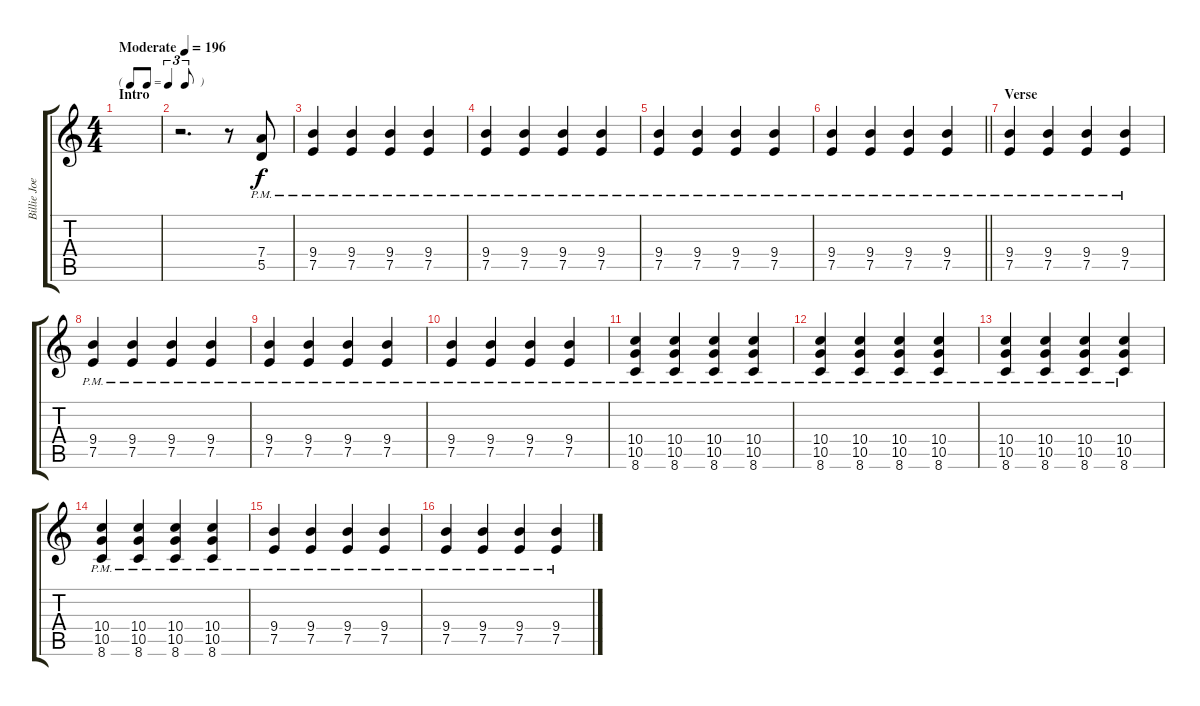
\track ("Billie Joe" "Billie Joe") {instrument distortionguitar}
\staff {score tabs}
\tuning (E4 B3 G3 D3 A2 E2) {hide}
\ts (4 4)
\tf triplet8th
\section ("" "Intro")
\tempo (196 "Moderate")
\clef g2
\ks c
|
r.2{d} r.8 (7.4{pm} 5.5{pm}).8 |
(9.4{pm} 7.5{pm}).4 (9.4{pm} 7.5{pm}).4 (9.4{pm} 7.5{pm}).4 (9.4{pm} 7.5{pm}).4 |
(9.4{pm} 7.5{pm}).4 (9.4{pm} 7.5{pm}).4 (9.4{pm} 7.5{pm}).4 (9.4{pm} 7.5{pm}).4 |
(9.4{pm} 7.5{pm}).4 (9.4{pm} 7.5{pm}).4 (9.4{pm} 7.5{pm}).4 (9.4{pm} 7.5{pm}).4 |
\barLineRight lightlight
(9.4{pm} 7.5{pm}).4 (9.4{pm} 7.5{pm}).4 (9.4{pm} 7.5{pm}).4 (9.4{pm} 7.5{pm}).4 |
\section ("" "Verse")
(9.4{pm} 7.5{pm}).4 (9.4{pm} 7.5{pm}).4 (9.4{pm} 7.5{pm}).4 (9.4{pm} 7.5{pm}).4 |
(9.4{pm} 7.5{pm}).4 (9.4{pm} 7.5{pm}).4 (9.4{pm} 7.5{pm}).4 (9.4{pm} 7.5{pm}).4 |
(9.4{pm} 7.5{pm}).4 (9.4{pm} 7.5{pm}).4 (9.4{pm} 7.5{pm}).4 (9.4{pm} 7.5{pm}).4 |
(9.4{pm} 7.5{pm}).4 (9.4{pm} 7.5{pm}).4 (9.4{pm} 7.5{pm}).4 (9.4{pm} 7.5{pm}).4 |
(10.4{pm} 10.5{pm} 8.6{pm}).4 (10.4{pm} 10.5{pm} 8.6{pm}).4 (10.4{pm} 10.5{pm} 8.6{pm}).4 (10.4{pm} 10.5{pm} 8.6{pm}).4 |
(10.4{pm} 10.5{pm} 8.6{pm}).4 (10.4{pm} 10.5{pm} 8.6{pm}).4 (10.4{pm} 10.5{pm} 8.6{pm}).4 (10.4{pm} 10.5{pm} 8.6{pm}).4 |
(10.4{pm} 10.5{pm} 8.6{pm}).4 (10.4{pm} 10.5{pm} 8.6{pm}).4 (10.4{pm} 10.5{pm} 8.6{pm}).4 (10.4{pm} 10.5{pm} 8.6{pm}).4 |
(10.4{pm} 10.5{pm} 8.6{pm}).4 (10.4{pm} 10.5{pm} 8.6{pm}).4 (10.4{pm} 10.5{pm} 8.6{pm}).4 (10.4{pm} 10.5{pm} 8.6{pm}).4 |
(9.4{pm} 7.5{pm}).4 (9.4{pm} 7.5{pm}).4 (9.4{pm} 7.5{pm}).4 (9.4{pm} 7.5{pm}).4 |
(9.4{pm} 7.5{pm}).4 (9.4{pm} 7.5{pm}).4 (9.4{pm} 7.5{pm}).4 (9.4{pm} 7.5{pm}).4
